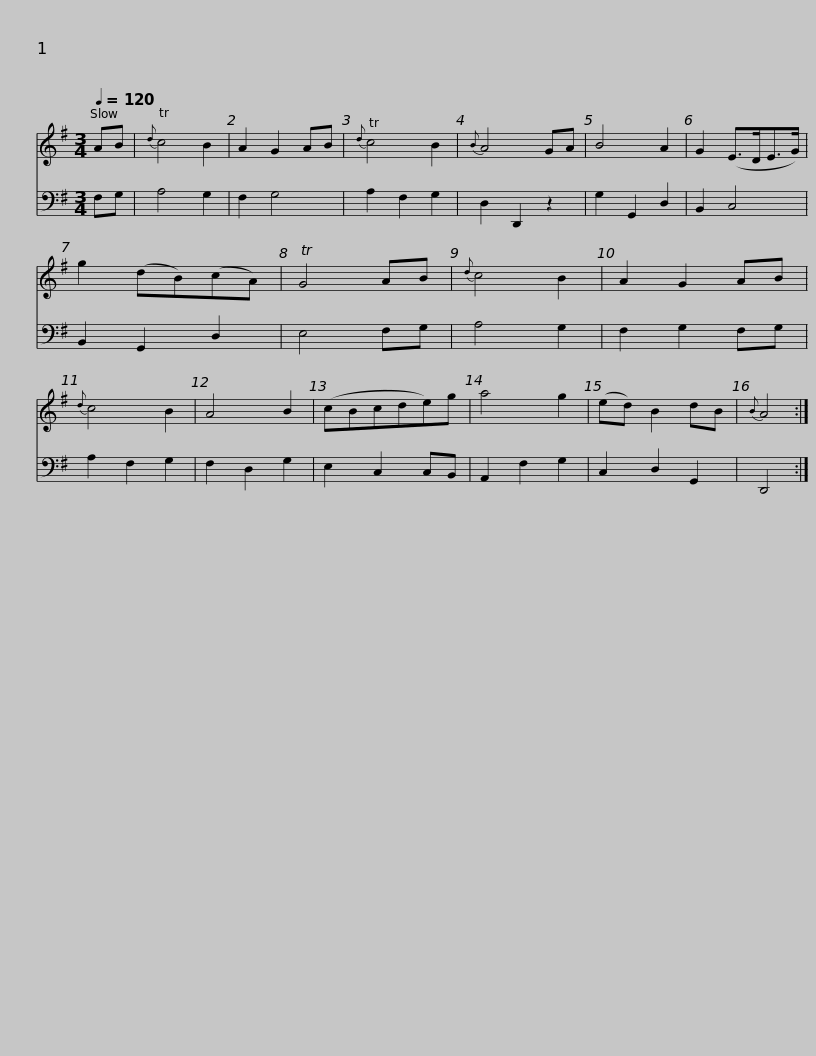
X:1
%%score 1 2
L:1/8
Q:1/4=120
M:3/4
I:linebreak $
K:G
V:1 treble
V:2 bass
V:1
 AB |{d} Tc4 B2 | A2 G2 AB |{d} Tc4 B2 |{B} A4 GA | %5
 B4 A2 | G2 (E>DE>G) | g2 (dB)(cA) | TG4 AB |{d} c4 B2 |$ %10
 A2 G2 AB |{d} c4 B2 | A4 B2 | (cBcde)g | a4 g2 | %15
 (ed) B2 dB |{B} A4 :| %17
V:2
 F,G, | A,4 G,2 | F,2 G,4 | A,2 F,2 G,2 | D,2 D,,2 z2 | %5
 G,2 G,,2 D,2 | B,,2 C,4 | B,,2 G,,2 D,2 | E,4 F,G, | A,4 G,2 |$ %10
 F,2 G,2 F,G, | A,2 F,2 G,2 | F,2 D,2 G,2 | E,2 C,2 C,B,, | A,,2 F,2 G,2 | %15
 C,2 D,2 G,,2 | D,,4 :| %17
